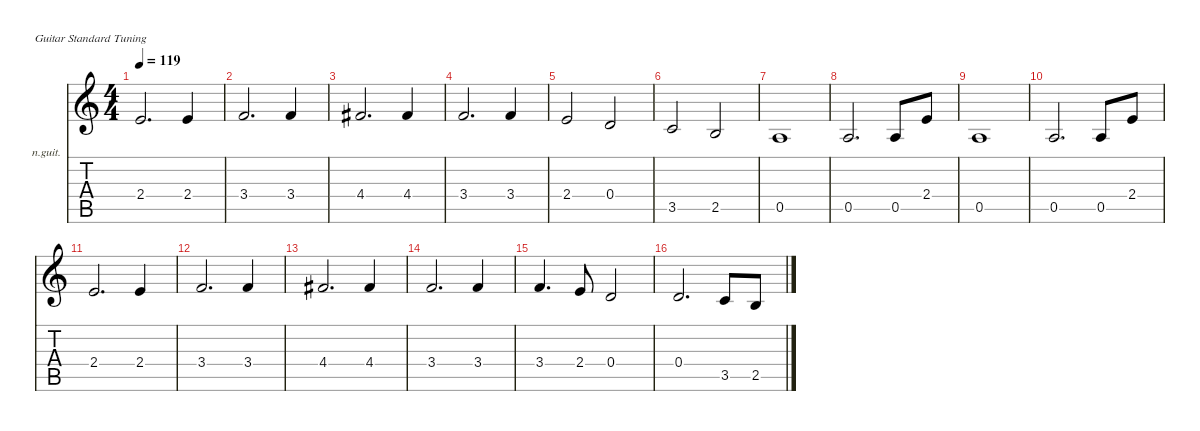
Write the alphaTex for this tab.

\defaultSystemsLayout 4
\hideDynamics
\bracketExtendMode nobrackets
\firstSystemTrackNameOrientation horizontal
\otherSystemsTrackNameOrientation horizontal
\track ("gtr. 1 (bass)" "n.guit.") {instrument acousticguitarnylon}
\staff {score tabs}
\tuning (E4 B3 G3 D3 A2 E2)
\ts (4 4)
\tempo 119
\clef g2
\ks c
2.4.2{d dy mf instrument acousticguitarnylon} 2.4.4 |
3.4.2{d} 3.4.4 |
4.4{acc #}.2{d} 4.4{acc #}.4 |
3.4.2{d} 3.4.4 |
2.4.2 0.4.2 |
3.5.2 2.5.2 |
0.5.1{dy mp} |
0.5.2{d} 0.5.8 2.4.8 |
0.5.1 |
0.5.2{d} 0.5.8 2.4.8 |
2.4.2{d dy mf} 2.4.4 |
3.4.2{d} 3.4.4 |
4.4{acc #}.2{d} 4.4{acc #}.4 |
3.4.2{d} 3.4.4 |
3.4.4{d} 2.4.8 0.4.2 |
0.4.2{d} 3.5.8 2.5.8
